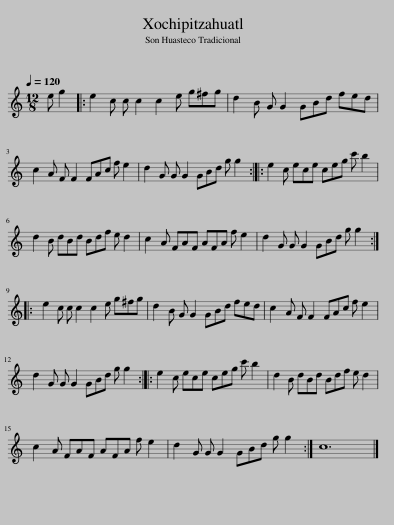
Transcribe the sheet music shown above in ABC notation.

X:1
L:1/8
Q:1/4=120
M:12/8
I:linebreak $
K:C
V:1 treble
V:1
 e g2 |: e2 c c c2 c2 e g^fg | d2 B G G2 GBd fed |$ c2 A F F2 FAc f e2 | d2 G G G2 GBd g g2 :: %5
 e2 c ece ceg c' b2 |$ d2 B dBd Bdf e d2 | c2 A FAF AFA f e2 | d2 G G G2 GBd g g2 ::$ e2 c c c2 c2 e g^fg | %10
 d2 B G G2 GBd fed | c2 A F F2 FAc f e2 |$ d2 G G G2 GBd g g2 :: e2 c ece ceg c' b2 | d2 B dBd Bdf e d2 |$ %15
 c2 A FAF AFA f e2 | d2 G G G2 GBd g g2 :| c12 |] %18
